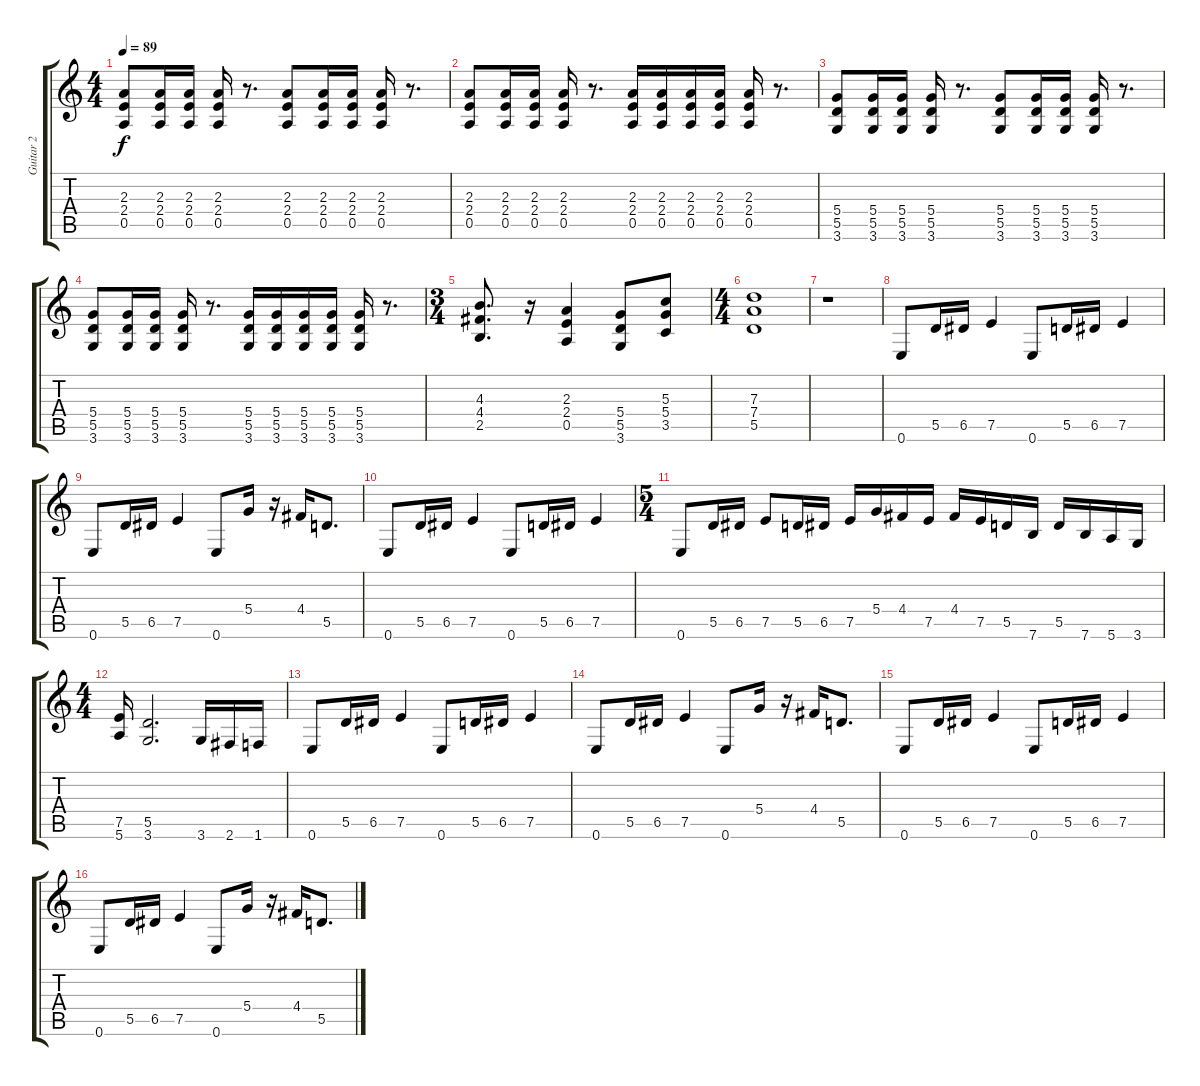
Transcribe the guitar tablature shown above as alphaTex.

\track ("Guitar 2" "Guitar 2") {instrument overdrivenguitar}
\staff {score tabs}
\tuning (E4 B3 G3 D3 A2 E2) {hide}
\ts (4 4)
\tempo 89
\clef g2
\ks c
(2.3 2.4 0.5).8{dy f} (2.3 2.4 0.5).16 (2.3 2.4 0.5).16 (2.3 2.4 0.5).16 r.8{d} (2.3 2.4 0.5).8 (2.3 2.4 0.5).16 (2.3 2.4 0.5).16 (2.3 2.4 0.5).16 r.8{d} |
(2.3 2.4 0.5).8 (2.3 2.4 0.5).16 (2.3 2.4 0.5).16 (2.3 2.4 0.5).16 r.8{d} (2.3 2.4 0.5).16 (2.3 2.4 0.5).16 (2.3 2.4 0.5).16 (2.3 2.4 0.5).16 (2.3 2.4 0.5).16 r.8{d} |
(5.4 5.5 3.6).8 (5.4 5.5 3.6).16 (5.4 5.5 3.6).16 (5.4 5.5 3.6).16 r.8{d} (5.4 5.5 3.6).8 (5.4 5.5 3.6).16 (5.4 5.5 3.6).16 (5.4 5.5 3.6).16 r.8{d} |
(5.4 5.5 3.6).8 (5.4 5.5 3.6).16 (5.4 5.5 3.6).16 (5.4 5.5 3.6).16 r.8{d} (5.4 5.5 3.6).16 (5.4 5.5 3.6).16 (5.4 5.5 3.6).16 (5.4 5.5 3.6).16 (5.4 5.5 3.6).16 r.8{d} |
\ts (3 4)
(4.3 4.4 2.5).8{d} r.16 (2.3 2.4 0.5).4 (5.4 5.5 3.6).8 (5.3 5.4 3.5).8 |
\ts (4 4)
(7.3 7.4 5.5).1 |
r.1 |
0.6.8 5.5.16 6.5.16 7.5.4 0.6.8 5.5.16 6.5.16 7.5.4 |
0.6.8 5.5.16 6.5.16 7.5.4 0.6.8 5.4.16 r.16 4.4.16 5.5.8{d} |
0.6.8 5.5.16 6.5.16 7.5.4 0.6.8 5.5.16 6.5.16 7.5.4 |
\ts (5 4)
0.6.8 5.5.16 6.5.16 7.5.8 5.5.16 6.5.16 7.5.16 5.4.16 4.4.16 7.5.16 4.4.16 7.5.16 5.5.16 7.6.16 5.5.16 7.6.16 5.6.16 3.6.16 |
\ts (4 4)
(7.5 5.6).16 (5.5 3.6).2{d} 3.6.16 2.6.16 1.6.16 |
0.6.8 5.5.16 6.5.16 7.5.4 0.6.8 5.5.16 6.5.16 7.5.4 |
0.6.8 5.5.16 6.5.16 7.5.4 0.6.8 5.4.16 r.16 4.4.16 5.5.8{d} |
0.6.8 5.5.16 6.5.16 7.5.4 0.6.8 5.5.16 6.5.16 7.5.4 |
0.6.8 5.5.16 6.5.16 7.5.4 0.6.8 5.4.16 r.16 4.4.16 5.5.8{d}
